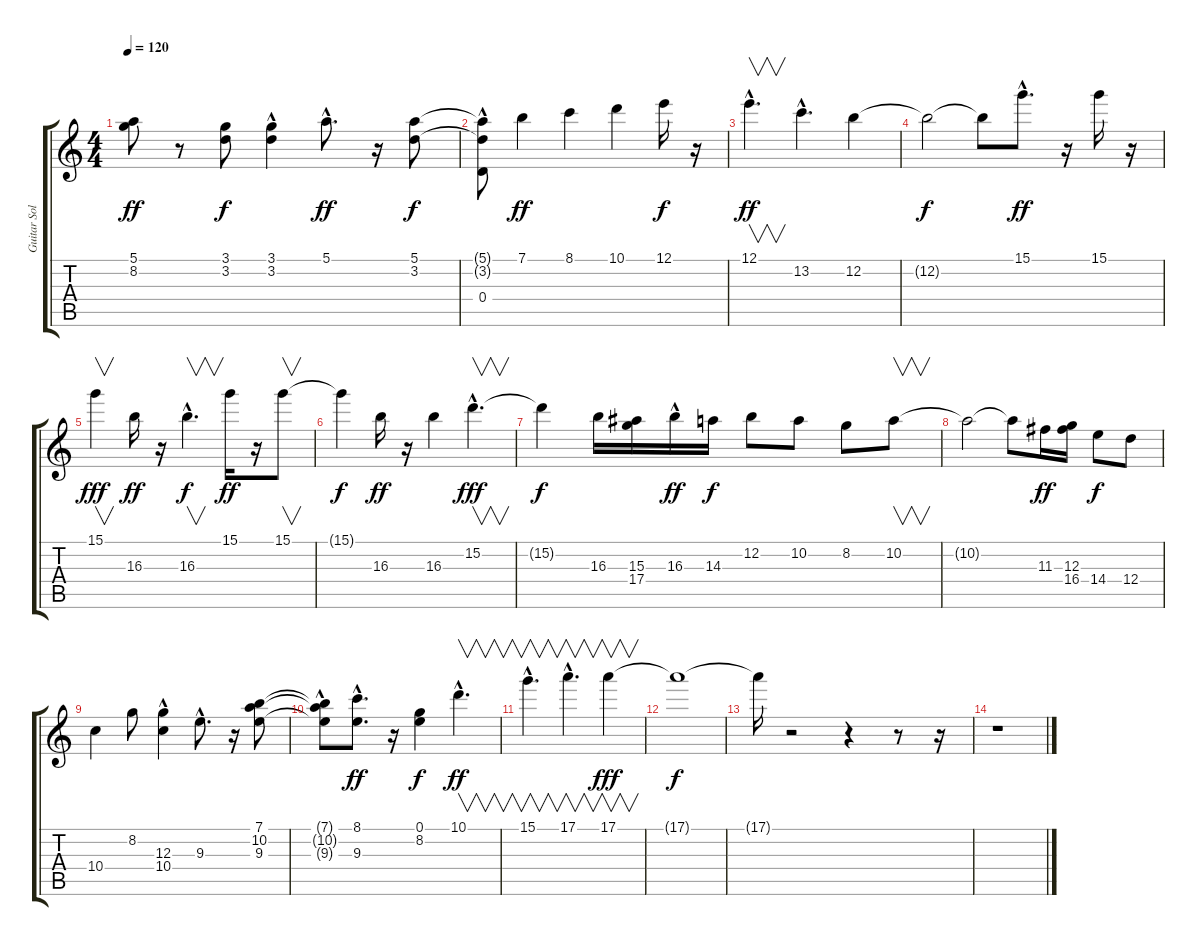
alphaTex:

\track ("Guitar Solo" "Guitar Sol") {instrument overdrivenguitar}
\staff {score tabs}
\tuning (E4 B3 G3 D3 A2 E2) {hide}
\ts (4 4)
\tempo 120
\clef g2
\ks c
(5.1 8.2).8{dy ff} r.8 (3.1 3.2).8{dy f} (3.1 3.2{hac}).4 5.1{hac}.8{d dy ff} r.16 (5.1 3.2).8{dy f} |
(5.1{hac t} 3.2{t} 0.4).8 7.1.4{dy ff} 8.1.4 10.1.4 12.1.16{dy f} r.16 |
12.1{hac}.4{v d dy ff} 13.2{hac}.4{d} 12.2.4 |
12.2{t}.2{dy f} 12.2{t}.8 15.1{hac}.8{d dy ff} r.16 15.1.16{volume 8} r.16 |
15.1.4{v dy fff volume 7} 16.3.16{dy ff volume 7} r.16 16.3{hac}.4{v d dy f volume 7} 15.1.16{dy ff volume 7} r.16 15.1.8{v volume 7} |
15.1{t}.4{dy f} 16.3.16{dy ff volume 6} r.16 16.3.4 15.2{hac}.4{v d dy fff volume 6} |
15.2{t}.4{dy f} 16.3.16{volume 5} (15.3 17.4).16 16.3{hac}.16{dy ff} 14.3.16{dy f} 12.2.8{volume 5} 10.2.8 8.2.8{volume 5} 10.2.8{v volume 5} |
10.2{t}.2 10.2{t}.8 11.3.16{dy ff volume 4} (12.3 16.4).16{volume 4} 14.4.8{dy f volume 4} 12.4.8{volume 4} |
10.4.4{volume 3} 8.2.8{volume 3} (12.3{hac} 10.4).4 9.3{hac}.8{d} r.16 (7.1 10.2 9.3).8{volume 3} |
(7.1{t} 10.2{hac t} 9.3{t}).8 (8.1{hac} 9.3{hac}).8{d dy ff volume 2} r.16 (0.1 8.2).4{dy f volume 2} 10.1{hac}.4{v d dy ff volume 1} |
15.1{hac}.4{v d volume 0} 17.1{hac}.4{v d volume 0} 17.1.4{v dy fff} |
17.1{t}.1{dy f} |
17.1{t}.16 r.2 r.4 r.8 r.16 |
r.1
